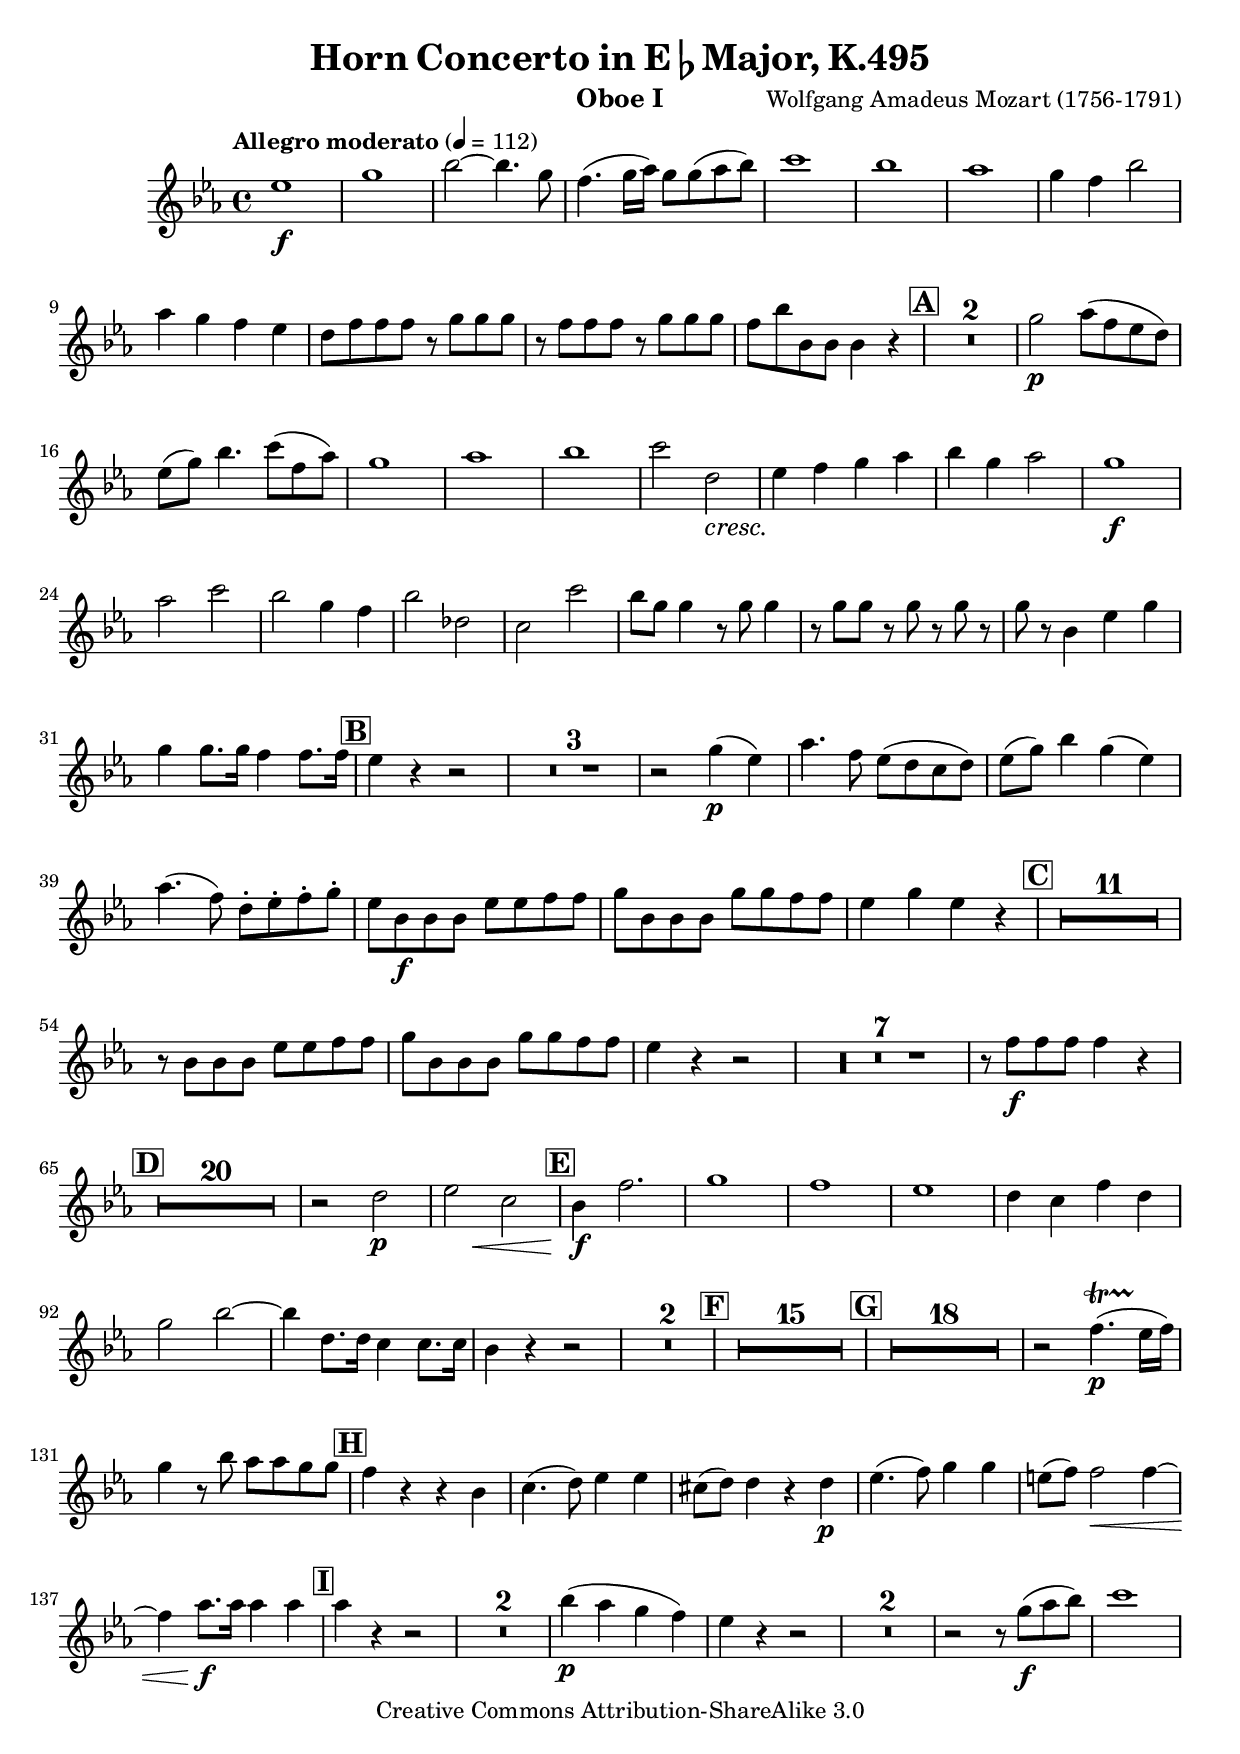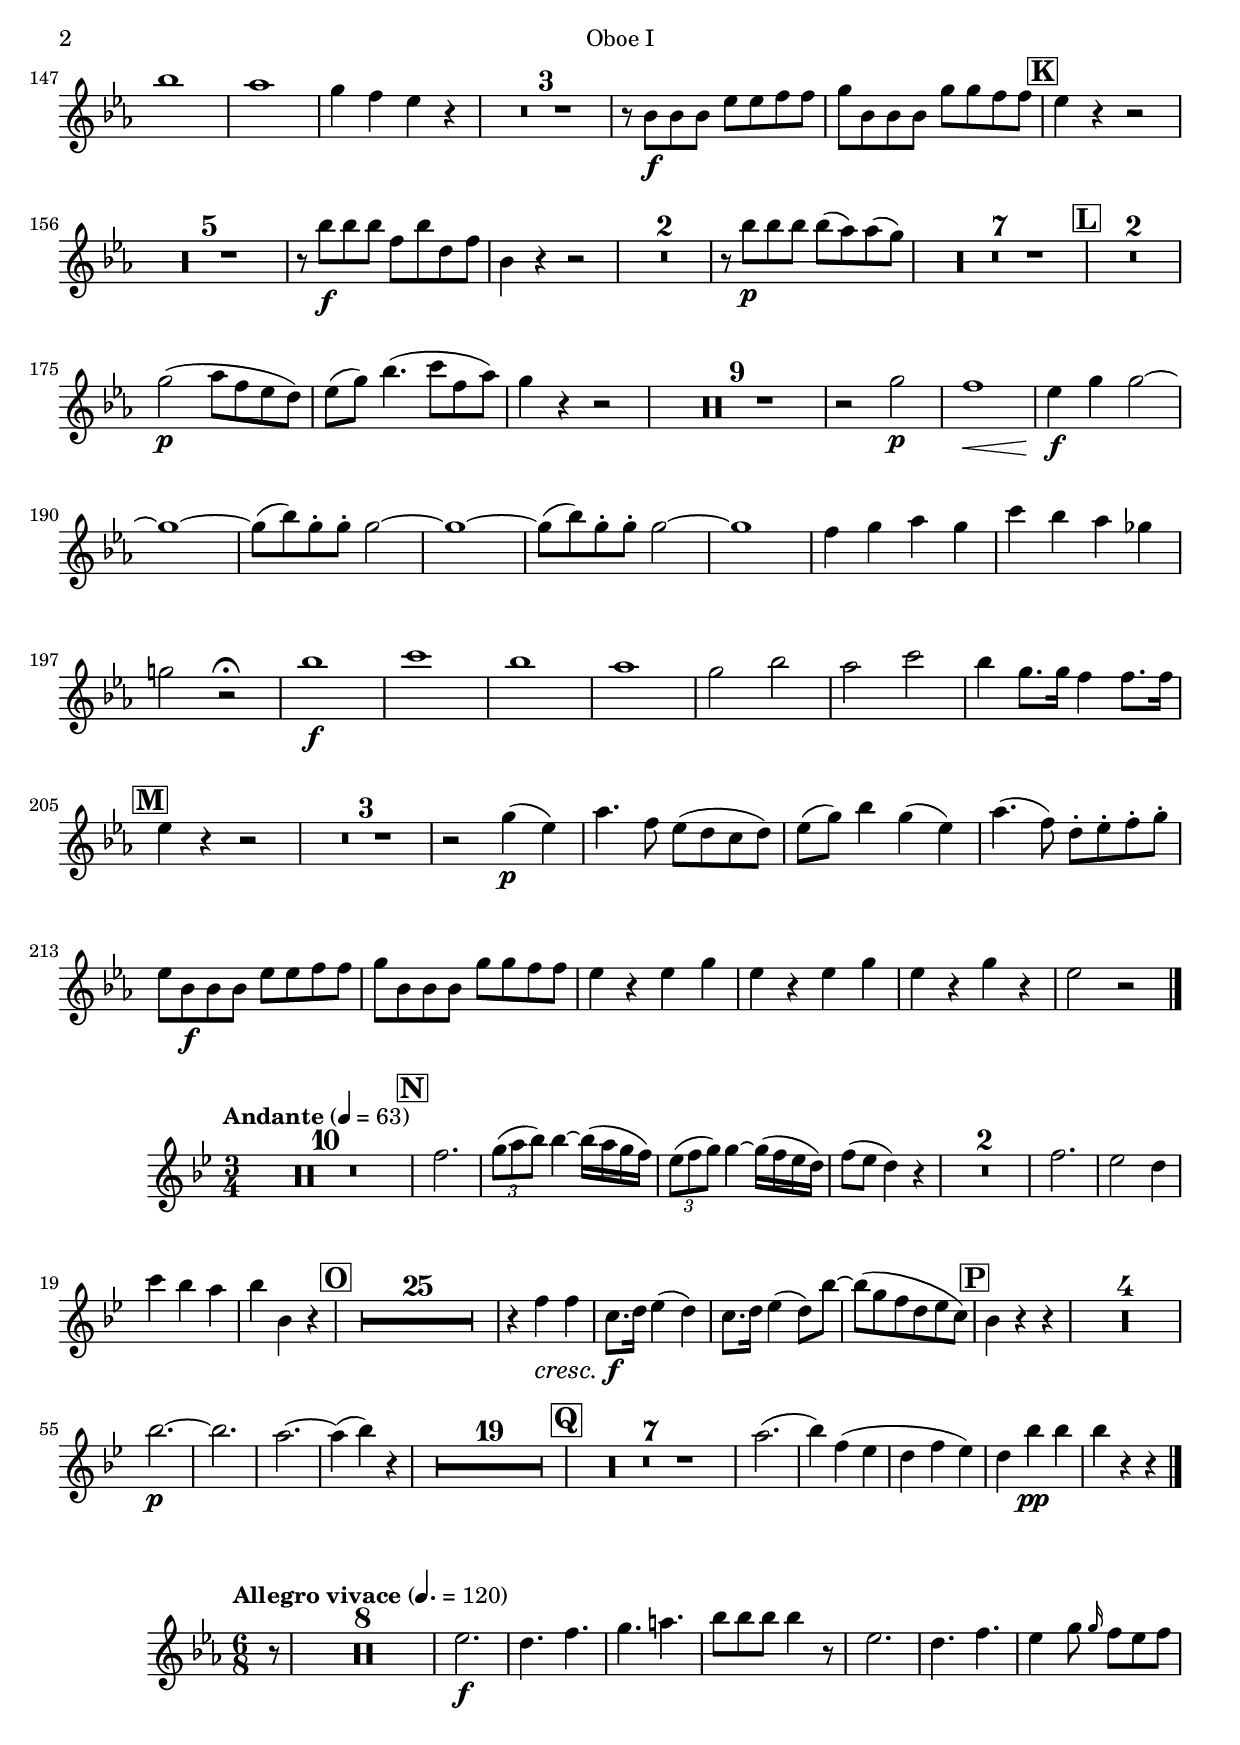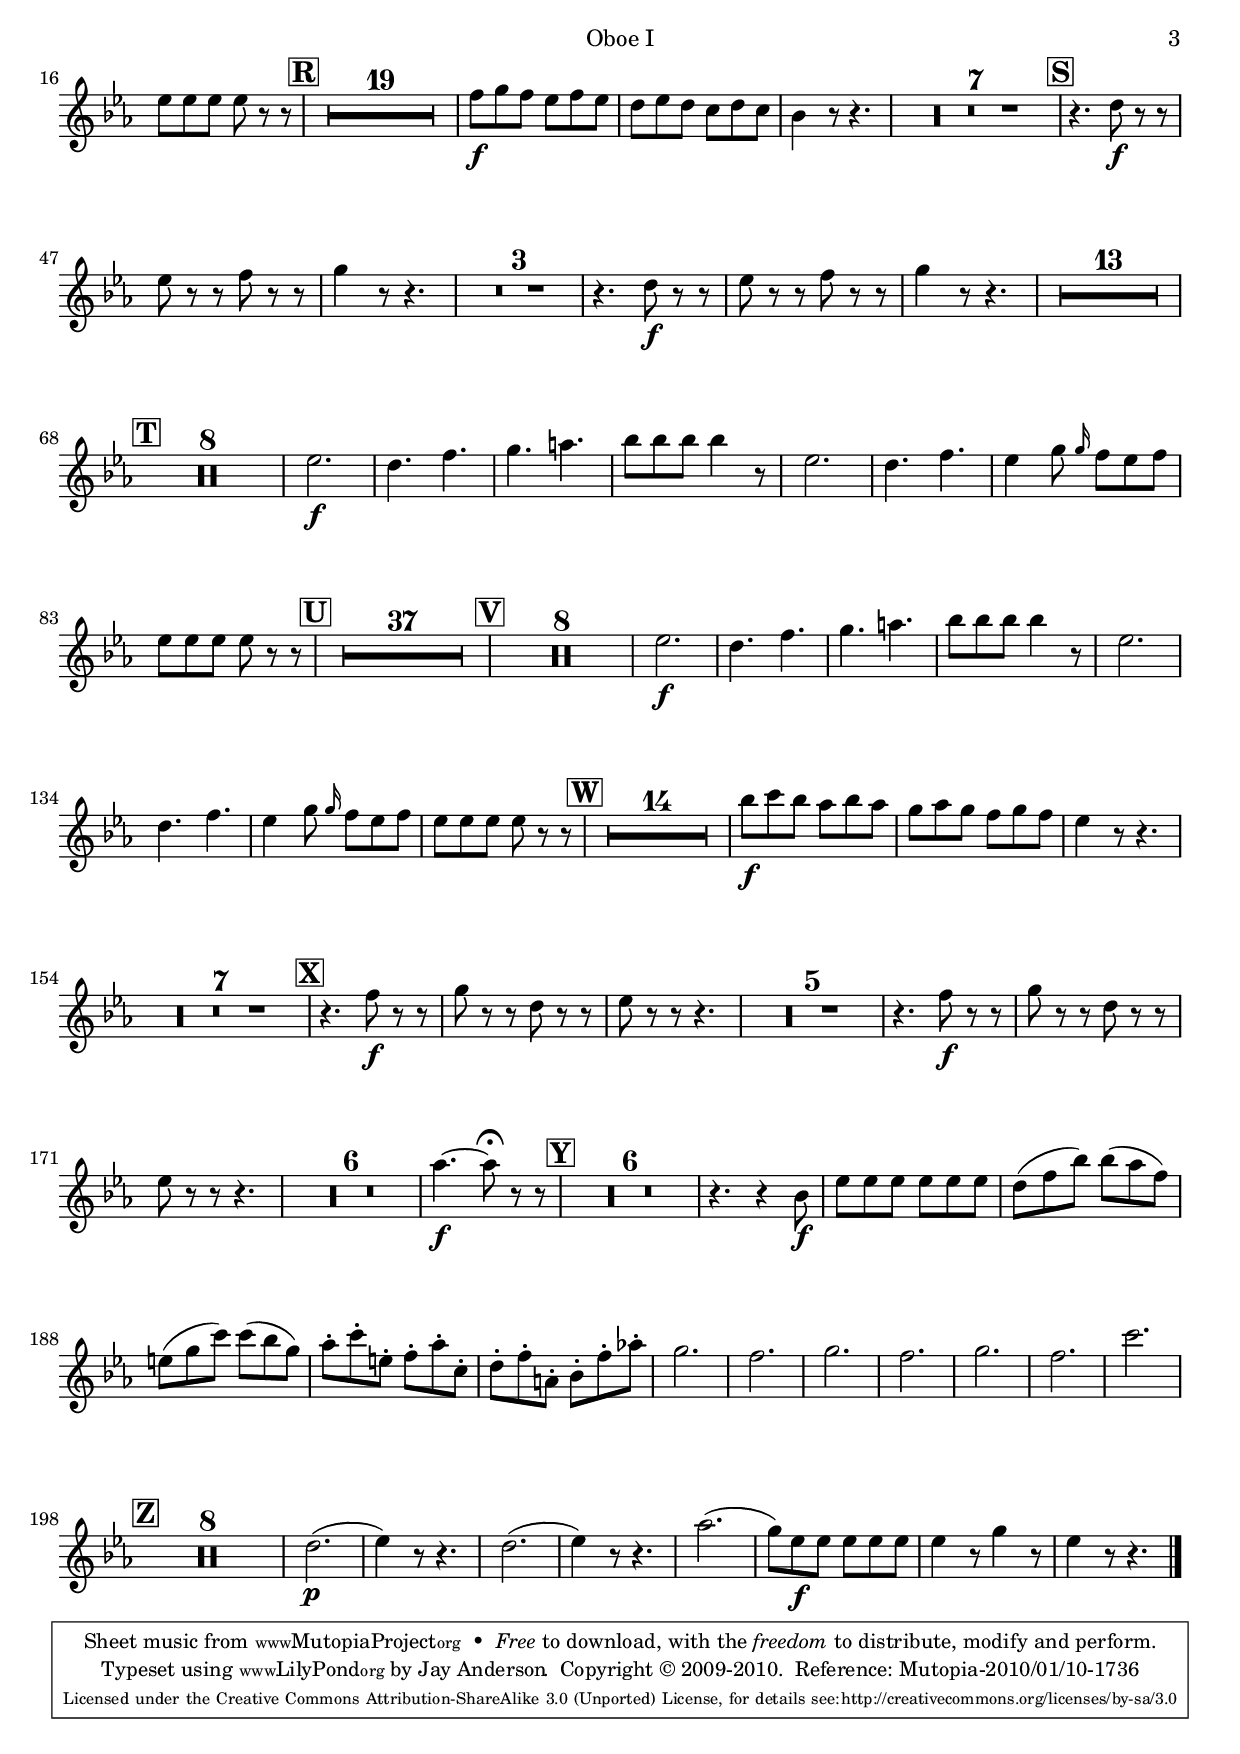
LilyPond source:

\version "2.13.33"

\include "defs.ily"
\version "2.13.33"

oboeOneMvtI = \relative c''
{
  \key ees \major
  ees1\f |
  g |
  bes2~ bes4. g8 |
  f4.( g16 aes) g8 g( aes bes) |
  c1 |
  bes |
  aes |
  g4 f bes2 |
  aes4 g f ees |
  d8 f f f r g g g |
  r f f f r g g g |
  f bes bes, bes bes4 r |

  %A
  R1*2 |
  g'2\p aes8( f ees d) |
  ees( g) bes4. c8( f, aes) |
  g1 |
  aes |
  bes |
  c2 d,\justCresc |
  ees4 f g aes |
  bes g aes2 |
  g1\f |
  aes2 c |
  bes g4 f |
  bes2 des, |
  c2 c' |
  bes8 g g4 r8 g g4 |
  r8 g g r g r g r |
  g r bes,4 ees g |
  g g8. g16 f4 f8. f16 |

  %B
  ees4 r r2 |
  R1*3 |
  r2 g4(\p ees) |
  aes4. f8 ees( d c d) |
  ees( g) bes4 g( ees) |
  aes4.( f8) d-. ees-. f-. g-. |
  ees bes\f bes bes ees ees f f |
  g bes, bes bes g' g f f |
  ees4 g ees r |

  %C
  R1*11 |
  r8 bes bes bes ees ees f f |
  g bes, bes bes g' g f f |
  ees4 r r2 |
  R1*7 |
  r8 f\f f f f4 r |

  %D
  R1*20 |
  r2 d\p |
  << ees {s4 s\<} >> c2 |

  %E
  bes4\f f'2. |
  g1 |
  f |
  ees |
  d4 c f d |
  g2 bes~ |
  bes4 d,8. d16 c4 c8. c16 |
  bes4 r r2 |
  R1*2 |

  %F
  R1*15 |

  %G
  R1*18 |

  r2 f'4.(\p\startTrillSpan ees16\stopTrillSpan f) |
  g4 r8 bes aes aes g g |

  %H
  f4 r r bes, |
  c4.( d8) ees4 ees |
  cis8( d) d4 r d\p |
  ees4.( f8) g4 g |
  e8( f) f2\< f4~ |
  f aes8.\f aes16 aes4 aes |

  %I
  aes r r2 |
  R1*2 |
  bes4(\p aes g f) |
  ees r r2 |
  R1*2 |
  r2 r8 g(\f aes bes) |
  c1 |
  bes |
  aes |
  g4 f ees r |
  R1*3 |
  r8 bes\f bes bes ees ees f f |
  g bes, bes bes g' g f f |

  %K
  ees4 r r2 |
  R1*5 |
  r8 bes'\f bes bes f bes d, f |
  bes,4 r r2 |
  R1*2 |
  r8 bes'\p bes bes bes( aes) aes( g) |
  R1*7 |

  %L
  R1*2 |
  g2(\p aes8 f ees d) |
  ees( g) bes4.( c8 f, aes) |
  g4 r r2 |
  R1*9
  r2 g\p |
  f1\< |
  ees4\f g g2~ |
  g1~ |
  g8( bes) g-. g-. g2~ |
  g1~ |
  g8( bes) g-. g-. g2~ |
  g1 |
  f4 g aes g |
  c bes aes ges |
  g2 r\fermata |
  bes1\f |
  c |
  bes |
  aes |
  g2 bes |
  aes c |
  bes4 g8. g16 f4 f8. f16 |

  %M
  ees4 r r2 |
  R1*3 |
  r2 g4(\p ees) |
  aes4. f8 ees( d c d) |
  ees( g) bes4 g( ees) |
  aes4.( f8) d-. ees-. f-. g-. |
  ees bes\f bes bes ees ees f f |
  g bes, bes bes g' g f f |
  ees4 r ees g |
  ees r ees g |
  ees r g r |
  ees2 r |
}

oboeOneMvtII = \relative c''
{
  \key bes \major
  R2.*10 |

  %N
  f2. |
  \times 2/3 {g8( a bes)} bes4~ bes16( a g f) |
  \times 2/3 {ees8( f g)} g4~ g16( f ees d) |
  f8( ees d4) r |
  R2.*2 |
  f2. |
  ees2 d4 |
  c' bes a |
  bes bes, r |

  %O
  R2.*25 |
  r4 f'\justCresc f |
  c8.\f d16 ees4( d) |
  c8. d16 ees4( d8) bes'~ |
  bes( g f d ees c) |

  %P
  bes4 r r |
  R2.*4 |
  bes'2.~\p |
  bes |
  a~ |
  a4( bes) r |
  R2.*19 |

  %Q
  R2.*7 |
  a2.( |
  bes4) f( ees |
  d f ees) |
  d bes'\pp bes |
  bes r r |
}

oboeOneMvtIIITutti = \relative c''
{
  ees2.\f |
  d4. f |
  g a |
  bes8 bes bes bes4 r8 |
  ees,2. |
  d4. f |
  ees4 g8 \grace g16 f8 ees f |
  ees ees ees ees r r |
}

oboeOneMvtIII = \relative c''
{
  \key ees \major
  r8 |
  R2.*8 |
  \oboeOneMvtIIITutti

  %R
  R2.*19 |
  f8\f g f ees f ees |
  d ees d c d c |
  bes4 r8 r4. |
  R2.*7 |

  %S
  r4. d8\f r r |
  ees r r f r r |
  g4 r8 r4. |
  R2.*3 |
  r4. d8\f r r |
  ees r r f r r |
  g4 r8 r4. |
  R2.*13 |

  %T
  R2.*8 |
  \oboeOneMvtIIITutti

  %U
  R2.*37 |

  %V
  R2.*8 |
  \oboeOneMvtIIITutti

  %W
  R2.*14 |
  bes8\f c bes aes bes aes |
  g aes g f g f |
  ees4 r8 r4. |
  R2.*7 |

  %X
  r4. f8\f r r |
  g r r d r r |
  ees r r r4. |
  R2.*5 |
  r4. f8\f r r |
  g r r d r r |
  ees r r r4. |
  R2.*6 |
  aes4.~\f aes8\fermata r r |

  %Y
  R2.*6 |
  r4. r4 bes,8\f |
  ees ees ees ees ees ees |
  d( f bes) bes( aes f) |
  e( g c) c( bes g) |
  aes-. c-. e,-. f-. aes-. c,-. |
  d-. f-. a,-. bes-. f'-. aes-. |
  \repeat unfold 3 {g2. | f |}
  c' |

  %Z
  R2.*8 |
  d,2.(\p |
  ees4) r8 r4. |
  d2.( |
  ees4) r8 r4. |
  aes2.( |
  g8) ees\f ees ees ees ees |
  ees4 r8 g4 r8 |
  ees4 r8 r4. |
}


instrument = "Oboe I"

mvtI = \oboeOneMvtI
mvtII = \oboeOneMvtII
mvtIII = \oboeOneMvtIII

\version "2.13.33"

\book
{
  \include "header.ily"
  \score
  {
    \new Staff { << \mvtI \outlineMvtI >> }
  }
  \score
  {
    \new Staff { << \mvtII \outlineMvtII >> }
  }
  \score
  {
    \new Staff { << \mvtIII \outlineMvtIII >> }
  }
}



